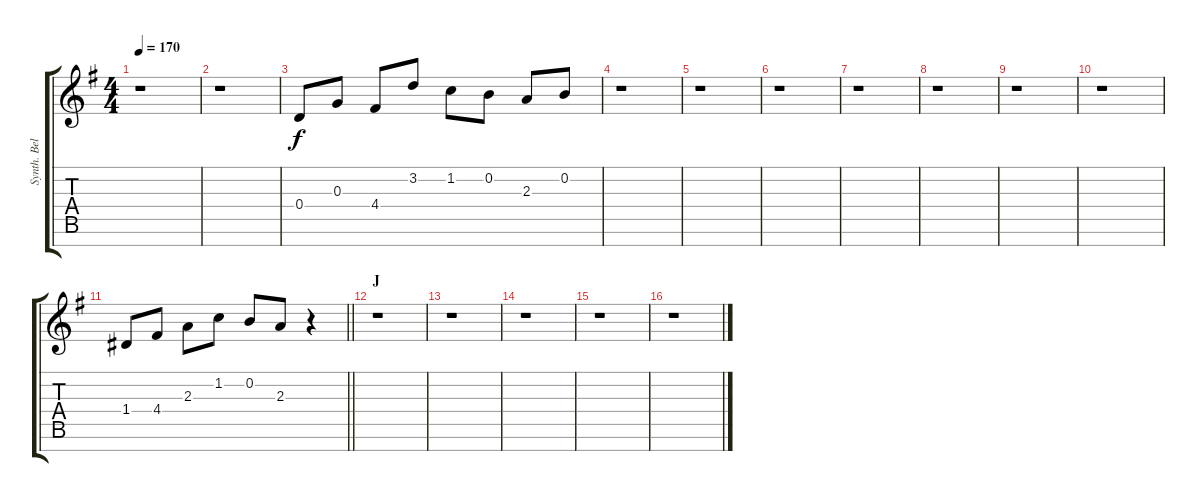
\track ("Synth. Bell" "Synth. Bel") {instrument vibraphone}
\staff {score tabs}
\tuning (E5 B4 G4 D4 A3 E3 B2) {hide}
\ts (4 4)
\tempo 170
\clef g2
\ks g
r.1{dy f} |
r.1 |
0.4.8 0.3.8 4.4.8 3.2.8 1.2.8 0.2.8 2.3.8 0.2.8 |
r.1 |
r.1 |
r.1 |
r.1 |
r.1 |
r.1 |
r.1 |
\barLineRight lightlight
1.4.8 4.4.8 2.3.8 1.2.8 0.2.8 2.3.8 r.4 |
\section ("" "J")
r.1 |
r.1 |
r.1 |
r.1 |
r.1
